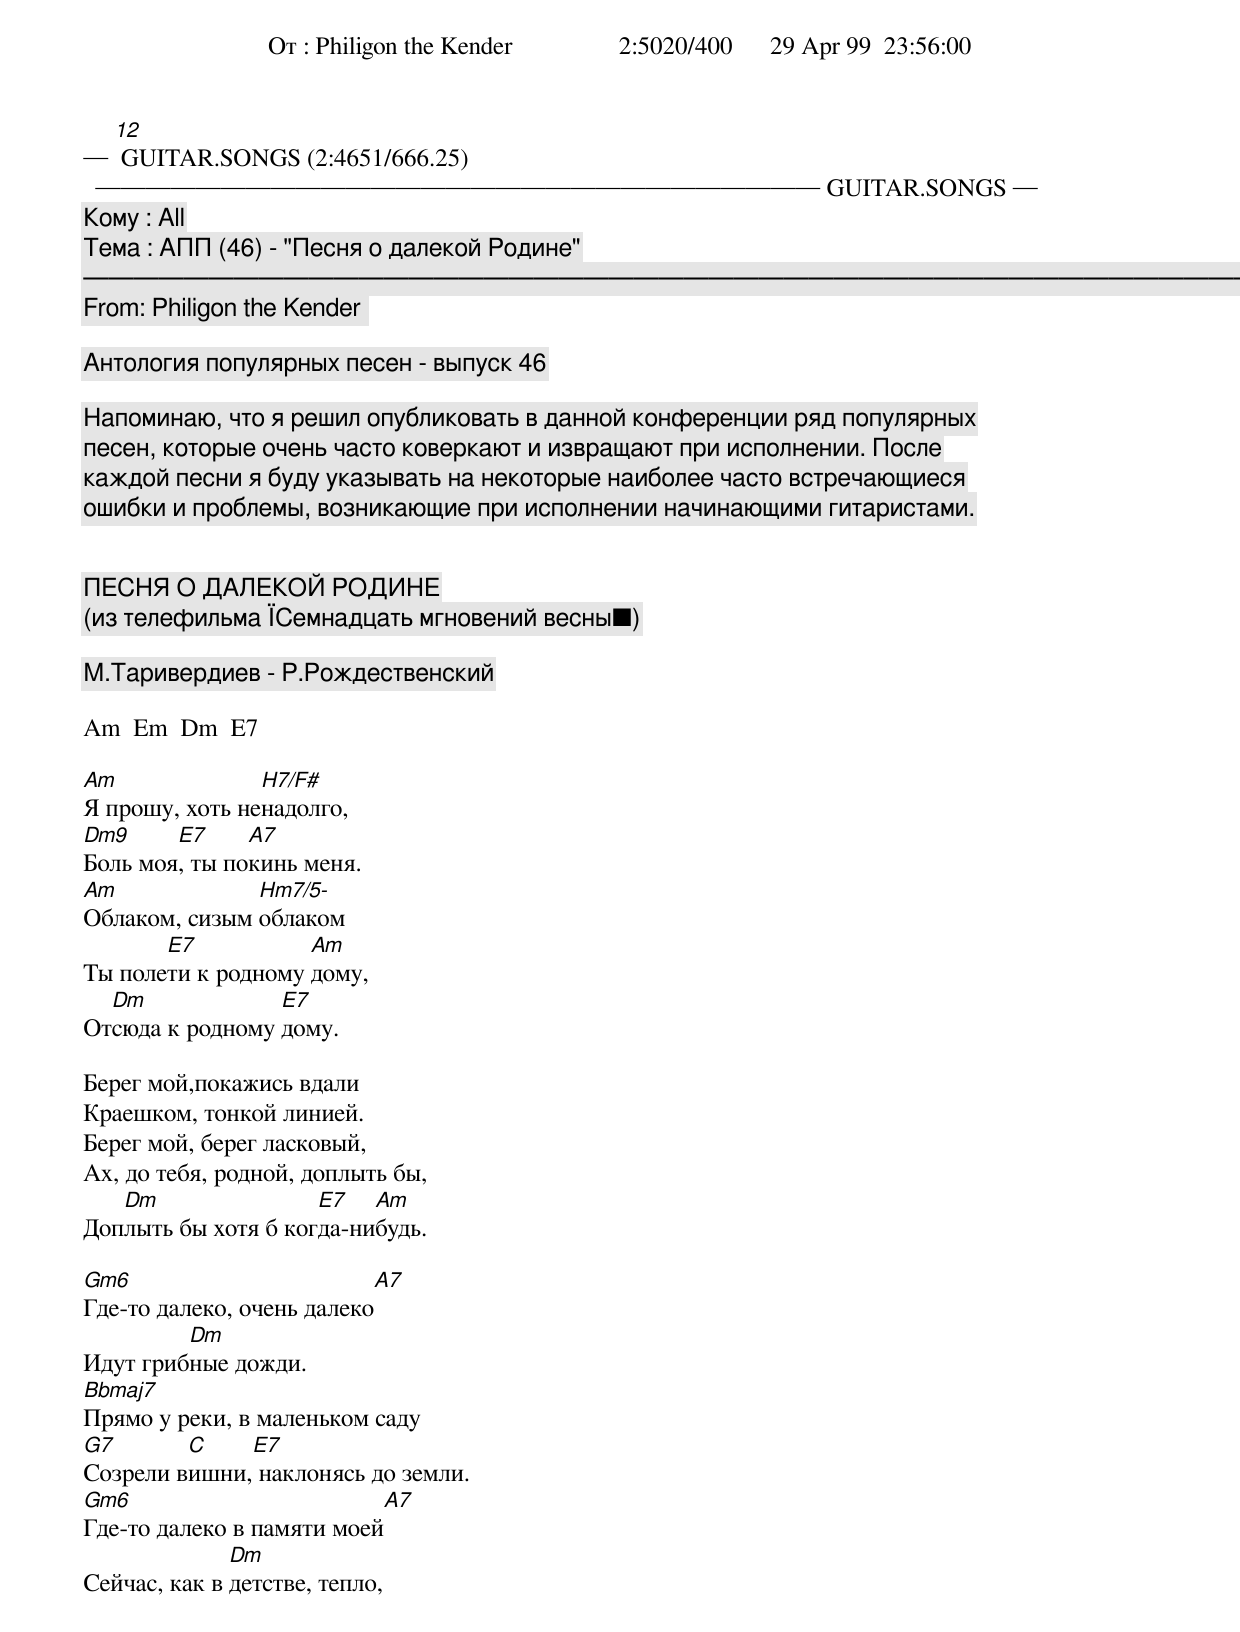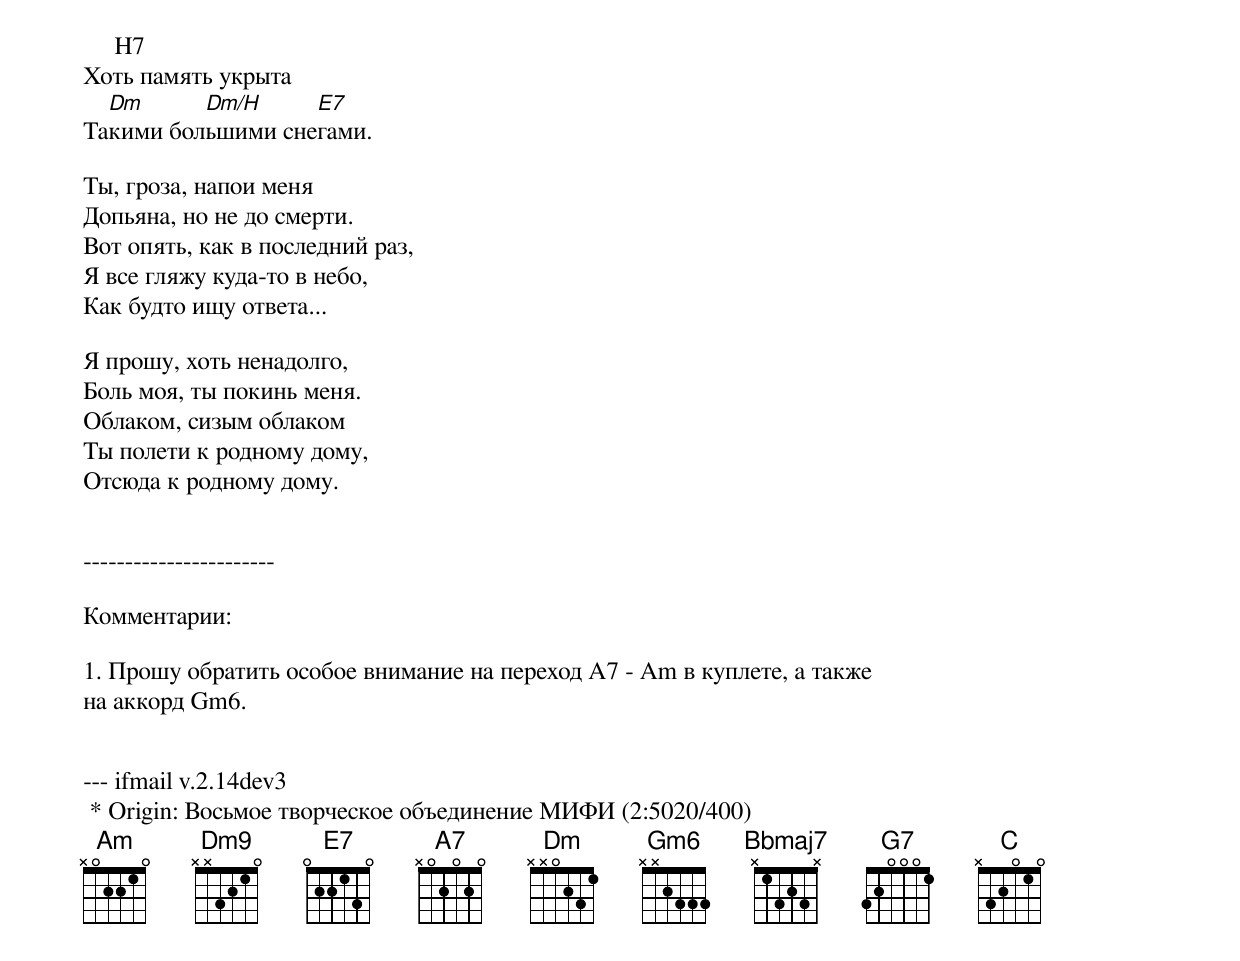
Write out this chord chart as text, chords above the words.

─ [12] GUITAR.SONGS (2:4651/666.25) ───────────────────────────── GUITAR.SONGS ─
   От : Philigon the Kender                 2:5020/400      29 Apr 99  23:56:00
 Кому : All
 Тема : АПП (46) - "Песня о далекой Родине"
────────────────────────────────────────────────────────────────────────────────
From: Philigon the Kender <philigon@master.elserv.msk.su>

Антология популярных песен - выпуск 46

Hапоминаю, что я решил опубликовать в данной конференции ряд популярных
песен, которые очень часто коверкают и извращают при исполнении. После
каждой песни я буду указывать на некоторые наиболее часто встречающиеся
ошибки и проблемы, возникающие при исполнении начинающими гитаристами.


ПЕСHЯ О ДАЛЕКОЙ РОДИHЕ
(из телефильма ЇСемнадцать мгновений весны■)

М.Таривердиев - Р.Рождественский

Am  Em  Dm  E7

Am              H7/F#
Я прошу, хоть ненадолго,
Dm9     E7     A7
Боль моя, ты покинь меня.
Am             Hm7/5-
Облаком, сизым облаком
       E7           Am
Ты полети к родному дому,
  Dm             E7
Отсюда к родному дому.

Берег мой,покажись вдали
Краешком, тонкой линией.
Берег мой, берег ласковый,
Ах, до тебя, родной, доплыть бы,
   Dm                E7   Am
Доплыть бы хотя б когда-нибудь.

Gm6                        A7
Где-то далеко, очень далеко
         Dm
Идут грибные дожди.
Bbmaj7
Прямо у реки, в маленьком саду
G7       C    E7
Созрели вишни, наклонясь до земли.
Gm6                        A7
Где-то далеко в памяти моей
              Dm
Сейчас, как в детстве, тепло,
     H7
Хоть память укрыта
  Dm      Dm/H     E7
Такими большими снегами.

Ты, гроза, напои меня
Допьяна, но не до смерти.
Вот опять, как в последний раз,
Я все гляжу куда-то в небо,
Как будто ищу ответа...

Я прошу, хоть ненадолго,
Боль моя, ты покинь меня.
Облаком, сизым облаком
Ты полети к родному дому,
Отсюда к родному дому.


-----------------------

Комментарии:

1. Прошу обратить особое внимание на переход A7 - Am в куплете, а также
на аккорд Gm6.


--- ifmail v.2.14dev3
 * Origin: Восьмое творческое объединение МИФИ (2:5020/400)
